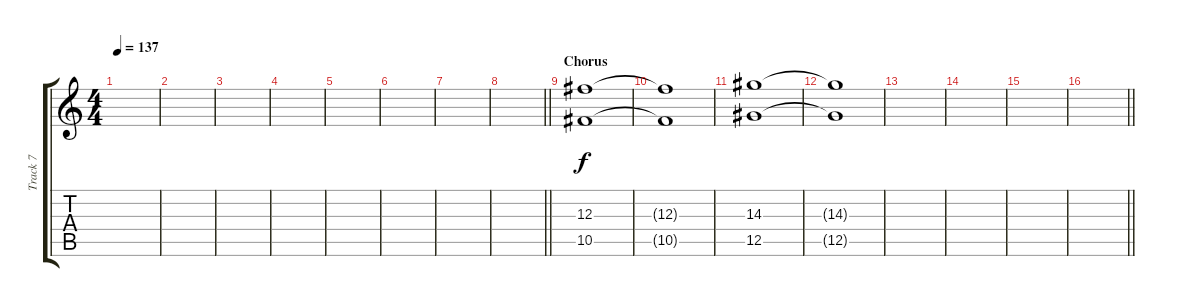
\track ("Track 7" "Track 7") {instrument distortionguitar}
\staff {score tabs}
\tuning (Eb4 Bb3 Gb3 Db3 Ab2 Db2) {hide}
\ts (4 4)
\tempo 137
\clef g2
\ks c
|
|
|
|
|
|
|
\barLineRight lightlight
|
\section ("" "Chorus")
(12.3 10.5).1 |
(12.3{t} 10.5{t}).1 |
(14.3 12.5).1 |
(14.3{t} 12.5{t}).1 |
|
|
|
\barLineRight lightlight
